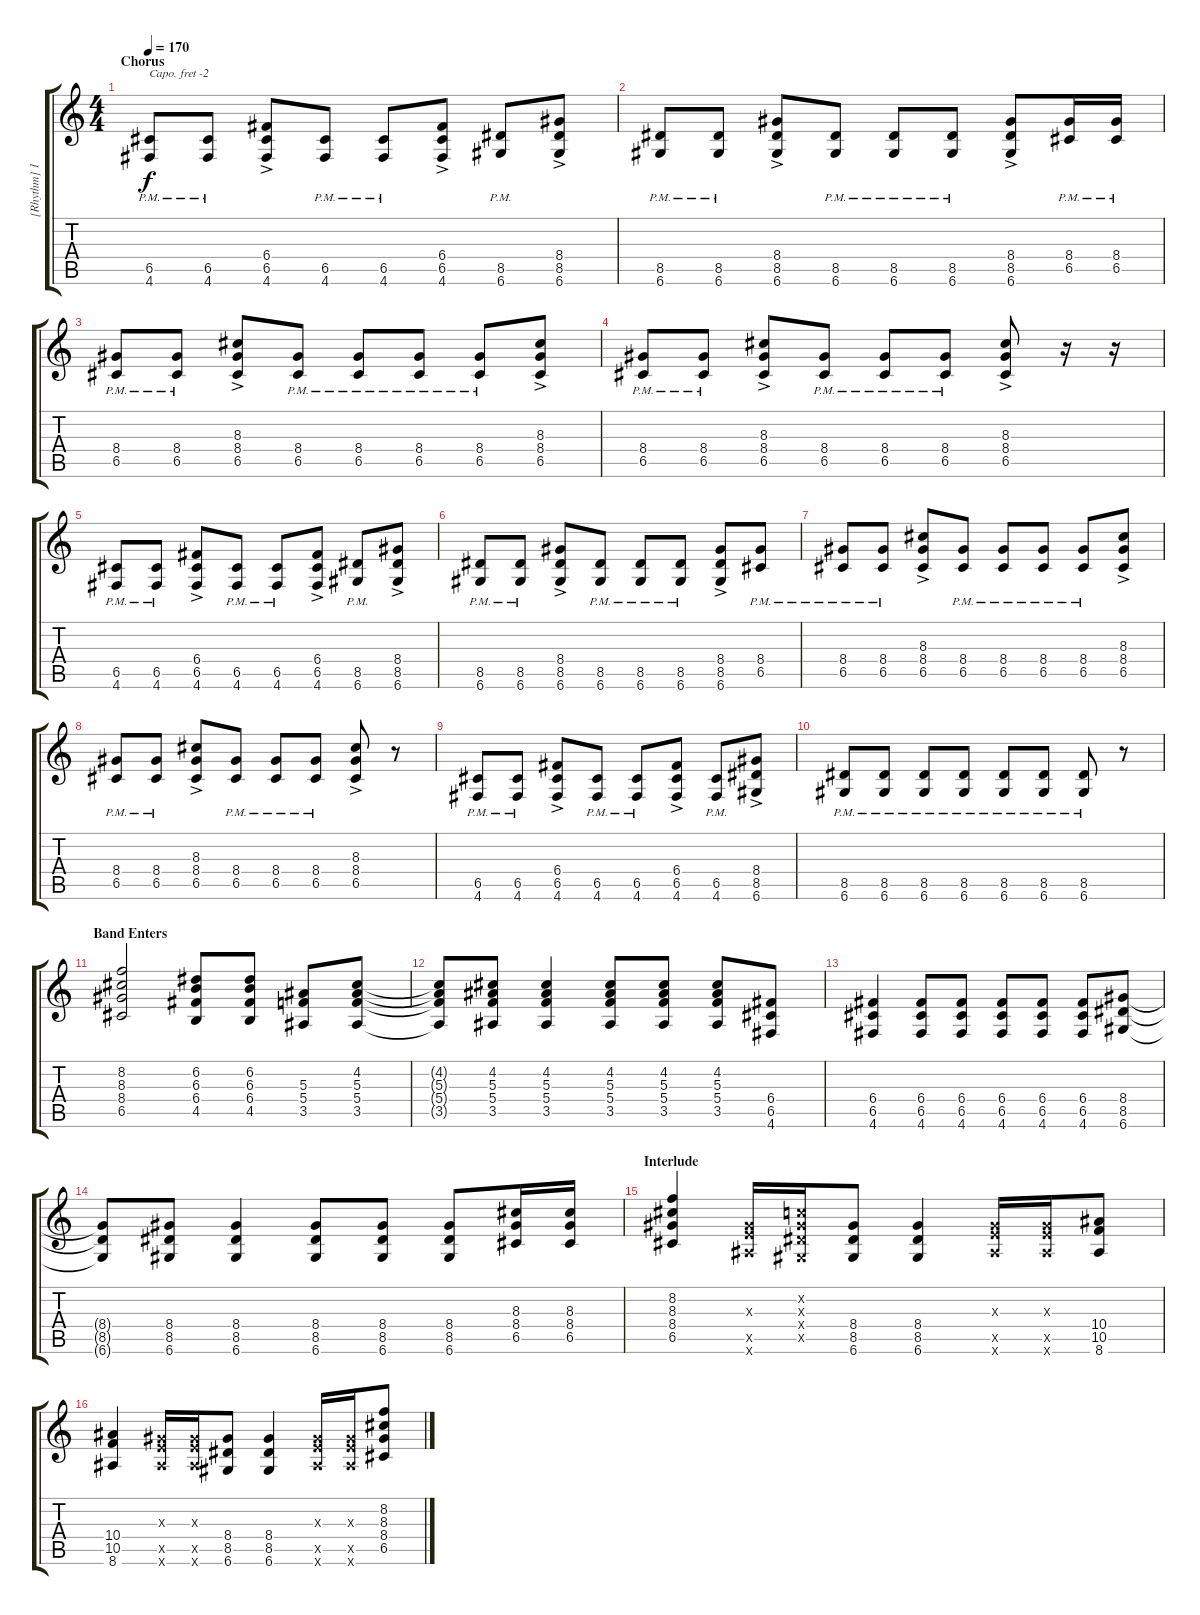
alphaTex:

\track ("[Rhythm] 1 - Billie Joe Armstrong" "[Rhythm] 1") {instrument distortionguitar}
\staff {score tabs}
\capo -2
\tuning (E4 B3 G3 D3 A2 E2) {hide}
\ts (4 4)
\section ("" "Chorus")
\tempo 170
\clef g2
\ks c
(6.5{pm} 4.6{pm}).8{dy f} (6.5{pm} 4.6{pm}).8 (6.4{ac} 6.5{ac} 4.6{ac}).8 (6.5{pm} 4.6{pm}).8 (6.5{pm} 4.6{pm}).8 (6.4{ac} 6.5{ac} 4.6{ac}).8 (8.5{pm} 6.6{pm}).8 (8.4{ac} 8.5{ac} 6.6{ac}).8 |
(8.5{pm} 6.6{pm}).8 (8.5{pm} 6.6{pm}).8 (8.4{ac} 8.5{ac} 6.6{ac}).8 (8.5{pm} 6.6{pm}).8 (8.5{pm} 6.6{pm}).8 (8.5{pm} 6.6{pm}).8 (8.4{ac} 8.5{ac} 6.6{ac}).8 (8.4{pm} 6.5{pm}).16 (8.4{pm} 6.5{pm}).16 |
(8.4{pm} 6.5{pm}).8 (8.4{pm} 6.5{pm}).8 (8.3{ac} 8.4{ac} 6.5{ac}).8 (8.4{pm} 6.5{pm}).8 (8.4{pm} 6.5{pm}).8 (8.4{pm} 6.5{pm}).8 (8.4{pm} 6.5{pm}).8 (8.3{ac} 8.4{ac} 6.5{ac}).8 |
(8.4{pm} 6.5{pm}).8 (8.4{pm} 6.5{pm}).8 (8.3{ac} 8.4{ac} 6.5{ac}).8 (8.4{pm} 6.5{pm}).8 (8.4{pm} 6.5{pm}).8 (8.4{pm} 6.5{pm}).8 (8.3{ac} 8.4{ac} 6.5{ac}).8 r.16 r.16 |
(6.5{pm} 4.6{pm}).8 (6.5{pm} 4.6{pm}).8 (6.4{ac} 6.5{ac} 4.6{ac}).8 (6.5{pm} 4.6{pm}).8 (6.5{pm} 4.6{pm}).8 (6.4{ac} 6.5{ac} 4.6{ac}).8 (8.5{pm} 6.6{pm}).8 (8.4{ac} 8.5{ac} 6.6{ac}).8 |
(8.5{pm} 6.6{pm}).8 (8.5{pm} 6.6{pm}).8 (8.4{ac} 8.5{ac} 6.6{ac}).8 (8.5{pm} 6.6{pm}).8 (8.5{pm} 6.6{pm}).8 (8.5{pm} 6.6{pm}).8 (8.4{ac} 8.5{ac} 6.6{ac}).8 (8.4{pm} 6.5{pm}).8 |
(8.4{pm} 6.5{pm}).8 (8.4{pm} 6.5{pm}).8 (8.3{ac} 8.4{ac} 6.5{ac}).8 (8.4{pm} 6.5{pm}).8 (8.4{pm} 6.5{pm}).8 (8.4{pm} 6.5{pm}).8 (8.4{pm} 6.5{pm}).8 (8.3{ac} 8.4{ac} 6.5{ac}).8 |
(8.4{pm} 6.5{pm}).8 (8.4{pm} 6.5{pm}).8 (8.3{ac} 8.4{ac} 6.5{ac}).8 (8.4{pm} 6.5{pm}).8 (8.4{pm} 6.5{pm}).8 (8.4{pm} 6.5{pm}).8 (8.3{ac} 8.4{ac} 6.5{ac}).8 r.8 |
(6.5{pm} 4.6{pm}).8 (6.5{pm} 4.6{pm}).8 (6.4{ac} 6.5{ac} 4.6{ac}).8 (6.5{pm} 4.6{pm}).8 (6.5{pm} 4.6{pm}).8 (6.4{ac} 6.5{ac} 4.6{ac}).8 (6.5{pm} 4.6{pm}).8 (8.4{ac} 8.5{ac} 6.6{ac}).8 |
(8.5{pm} 6.6{pm}).8 (8.5{pm} 6.6{pm}).8 (8.5{pm} 6.6{pm}).8 (8.5{pm} 6.6{pm}).8 (8.5{pm} 6.6{pm}).8 (8.5{pm} 6.6{pm}).8 (8.5{pm} 6.6{pm}).8 r.8 |
\section ("" "Band Enters")
(8.2 8.3 8.4 6.5).2 (6.2 6.3 6.4 4.5).8 (6.2 6.3 6.4 4.5).8 (5.3 5.4 3.5).8 (4.2 5.3 5.4 3.5).8 |
(4.2{t} 5.3{t} 5.4{t} 3.5{t}).8 (4.2 5.3 5.4 3.5).8 (4.2 5.3 5.4 3.5).4 (4.2 5.3 5.4 3.5).8 (4.2 5.3 5.4 3.5).8 (4.2 5.3 5.4 3.5).8 (6.4 6.5 4.6).8 |
(6.4 6.5 4.6).4 (6.4 6.5 4.6).8 (6.4 6.5 4.6).8 (6.4 6.5 4.6).8 (6.4 6.5 4.6).8 (6.4 6.5 4.6).8 (8.4 8.5 6.6).8 |
(8.4{t} 8.5{t} 6.6{t}).8 (8.4 8.5 6.6).8 (8.4 8.5 6.6).4 (8.4 8.5 6.6).8 (8.4 8.5 6.6).8 (8.4 8.5 6.6).8 (8.3 8.4 6.5).16 (8.3 8.4 6.5).16 |
\section ("" "Interlude")
(8.2 8.3 8.4 6.5).4 (3.3{x} 3.5{x} 14.6{x}).16 (3.2{x} 3.3{x} 3.4{x} 1.5{x}).16 (8.4 8.5 6.6).8 (8.4 8.5 6.6).4 (3.3{x} 3.5{x} 14.6{x}).16 (3.3{x} 3.5{x} 14.6{x}).16 (10.4 10.5 8.6).8 |
(10.4 10.5 8.6).4 (3.3{x} 3.5{x} 14.6{x}).16 (3.3{x} 3.5{x} 14.6{x}).16 (8.4 8.5 6.6).8 (8.4 8.5 6.6).4 (3.3{x} 3.5{x} 14.6{x}).16 (3.3{x} 3.5{x} 14.6{x}).16 (8.2 8.3 8.4 6.5).8
